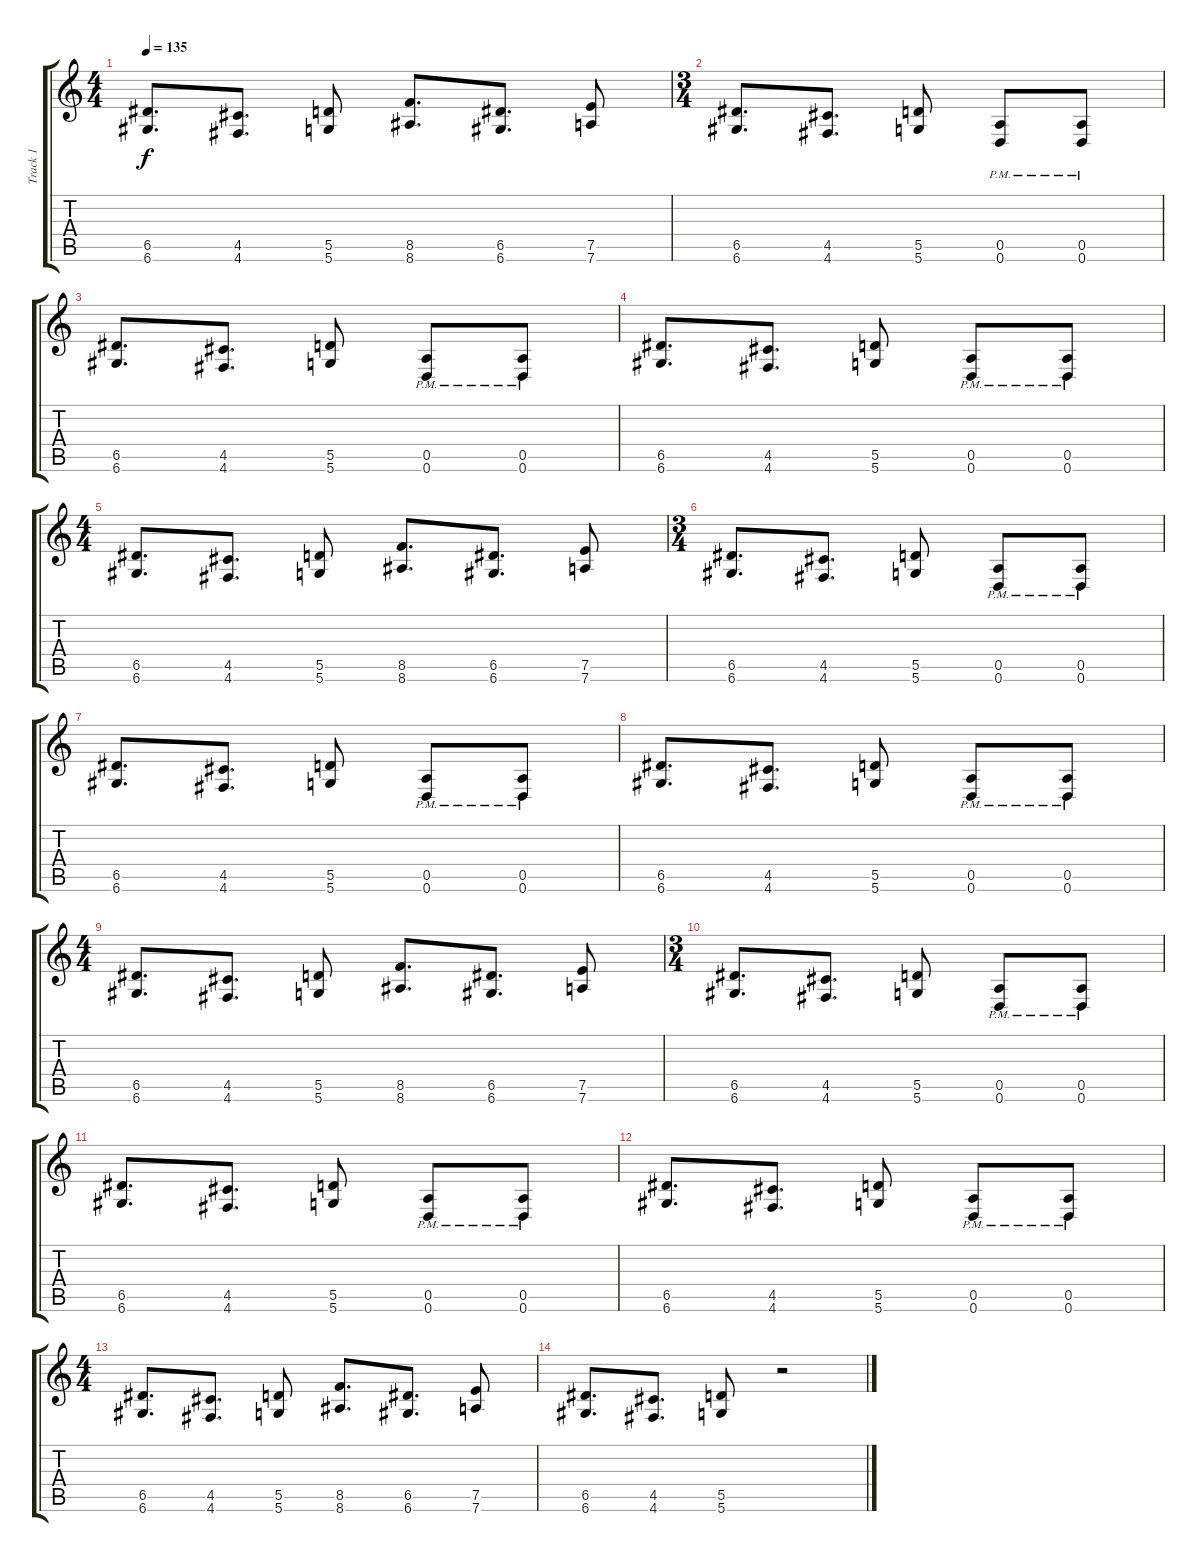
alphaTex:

\track ("Track 1" "Track 1") {instrument overdrivenguitar}
\staff {score tabs}
\tuning (E4 B3 G3 D3 A2 D2) {hide}
\ts (4 4)
\tempo 135
\clef g2
\ks c
(6.5 6.6).8{d dy f} (4.5 4.6).8{d} (5.5 5.6).8 (8.5 8.6).8{d} (6.5 6.6).8{d} (7.5 7.6).8 |
\ts (3 4)
(6.5 6.6).8{d} (4.5 4.6).8{d} (5.5 5.6).8 (0.5{pm} 0.6{pm}).8 (0.5{pm} 0.6{pm}).8 |
(6.5 6.6).8{d} (4.5 4.6).8{d} (5.5 5.6).8 (0.5{pm} 0.6{pm}).8 (0.5{pm} 0.6{pm}).8 |
(6.5 6.6).8{d} (4.5 4.6).8{d} (5.5 5.6).8 (0.5{pm} 0.6{pm}).8 (0.5{pm} 0.6{pm}).8 |
\ts (4 4)
(6.5 6.6).8{d} (4.5 4.6).8{d} (5.5 5.6).8 (8.5 8.6).8{d} (6.5 6.6).8{d} (7.5 7.6).8 |
\ts (3 4)
(6.5 6.6).8{d} (4.5 4.6).8{d} (5.5 5.6).8 (0.5{pm} 0.6{pm}).8 (0.5{pm} 0.6{pm}).8 |
(6.5 6.6).8{d} (4.5 4.6).8{d} (5.5 5.6).8 (0.5{pm} 0.6{pm}).8 (0.5{pm} 0.6{pm}).8 |
(6.5 6.6).8{d} (4.5 4.6).8{d} (5.5 5.6).8 (0.5{pm} 0.6{pm}).8 (0.5{pm} 0.6{pm}).8 |
\ts (4 4)
(6.5 6.6).8{d} (4.5 4.6).8{d} (5.5 5.6).8 (8.5 8.6).8{d} (6.5 6.6).8{d} (7.5 7.6).8 |
\ts (3 4)
(6.5 6.6).8{d} (4.5 4.6).8{d} (5.5 5.6).8 (0.5{pm} 0.6{pm}).8 (0.5{pm} 0.6{pm}).8 |
(6.5 6.6).8{d} (4.5 4.6).8{d} (5.5 5.6).8 (0.5{pm} 0.6{pm}).8 (0.5{pm} 0.6{pm}).8 |
(6.5 6.6).8{d} (4.5 4.6).8{d} (5.5 5.6).8 (0.5{pm} 0.6{pm}).8 (0.5{pm} 0.6{pm}).8 |
\ts (4 4)
(6.5 6.6).8{d} (4.5 4.6).8{d} (5.5 5.6).8 (8.5 8.6).8{d} (6.5 6.6).8{d} (7.5 7.6).8 |
(6.5 6.6).8{d} (4.5 4.6).8{d} (5.5 5.6).8 r.2
